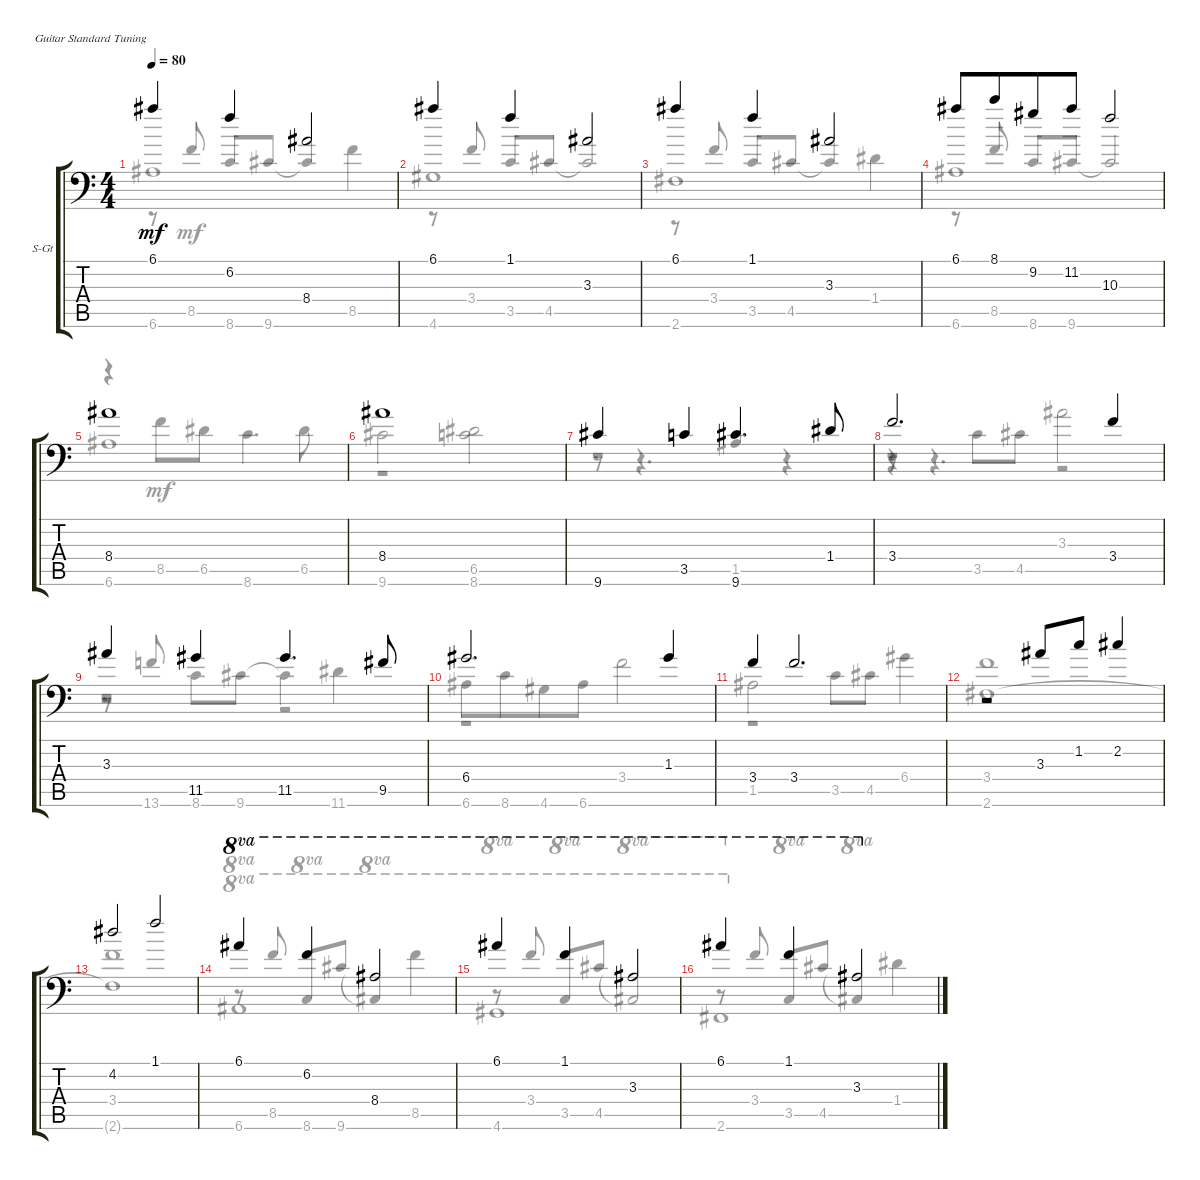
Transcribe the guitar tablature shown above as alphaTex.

\defaultSystemsLayout 4
\bracketExtendMode groupsimilarinstruments
\firstSystemTrackNameOrientation horizontal
\otherSystemsTrackNameOrientation horizontal
\track ("Steel Guitar" "S-Gt") {instrument acousticguitarsteel}
\staff {score tabs}
\tuning (E4 B3 G3 D3 A2 E2)
\voice
\ts (4 4)
\tempo 80
\clef f4
\ks c
6.1.4{dy mf instrument acousticguitarsteel} 6.2.4 8.4.2 |
6.1.4 1.1.4 3.3.2 |
6.1.4 1.1.4 3.3.2 |
6.1.8{beam merge} 8.1.8{beam merge} 9.2.8{beam merge} 11.2.8 10.3.2 |
8.4.1 |
8.4.1 |
9.6.4 3.5.4 9.6.4{d} 1.4.8 |
3.4.2{d} 3.4.4 |
3.3.4 11.5.4 11.5.4{d} 9.5.8 |
6.4.2{d} 1.3.4 |
3.4.4 3.4.2{d} |
r.2 3.3.8 1.2.8 2.2.4 |
4.2.2 1.1.2 |
6.1.4{ot 8va} 6.2.4{ot 8va} 8.4.2{ot 8va} |
6.1.4{ot 8va} 1.1.4{ot 8va} 3.3.2{ot 8va} |
6.1.4{ot 8va} 1.1.4{ot 8va} 3.3.2{ot 8va}
\voice
\clef f4
\ottava regular
\simile none
\ks c
|
|
|
|
r.4 8.5.8 6.5.8 8.6.4{d} 6.5.8 |
9.6.2 (6.5 8.6).2 |
|
r.4 3.5.8 4.5.8 3.3.2 |
r.8{beam invert} 13.6.8 8.6.8 9.6.8 9.6{t}.4 11.6.4 |
6.6.8{beam merge} 8.6.8{beam merge} 4.6.8{beam merge} 6.6.8 3.4.2 |
1.5.2 3.5.8 4.5.8 6.4.4 |
3.4.1 |
3.4.1 |
|
|
\voice
\clef f4
\ottava regular
\simile none
\ks c
r.8{dy mf beam invert} 8.5.8{beam invert} 8.6.8{beam invert} 9.6.8 9.6{t}.4{beam invert} 8.5.4 |
r.8{beam invert} 3.4.8{beam invert} 3.5.8{beam invert} 4.5.8 4.5{t}.2{beam invert} |
r.8{beam invert} 3.4.8{beam invert} 3.5.8{beam invert} 4.5.8 4.5{t}.4{beam invert} 1.4.4 |
r.8{beam invert} 8.5.8{beam invert} 8.6.8{beam invert} 9.6.8 9.6{t}.2{beam invert} |
6.6.1 |
r.1 |
r.8 r.4{d beam invert} 1.5.4{beam invert} r.4{beam invert} |
r.8 r.4{d beam invert} r.2{beam invert} |
r.2 r.2 |
|
|
|
|
r.8{ot 8va beam invert} 8.5.8{beam invert} 8.6.8{ot 8va beam invert} 9.6.8 9.6{t}.4{ot 8va beam invert} 8.5.4 |
r.8{ot 8va beam invert} 3.4.8{beam invert} 3.5.8{ot 8va beam invert} 4.5.8 4.5{t}.2{ot 8va beam invert} |
r.8{ot 8va beam invert} 3.4.8{beam invert} 3.5.8{ot 8va beam invert} 4.5.8 4.5{t}.4{ot 8va beam invert} 1.4.4
\voice
\clef f4
\ottava regular
\simile none
\ks c
6.6.1{dy mf} |
4.6.1 |
2.6.1 |
6.6.1 |
|
|
r.1 |
r.1 |
r.1 |
r.1 |
r.1 |
2.6.1 |
2.6{t}.1 |
6.6.1{ot 8va} |
4.6.1{ot 8va} |
2.6.1{ot 8va}
